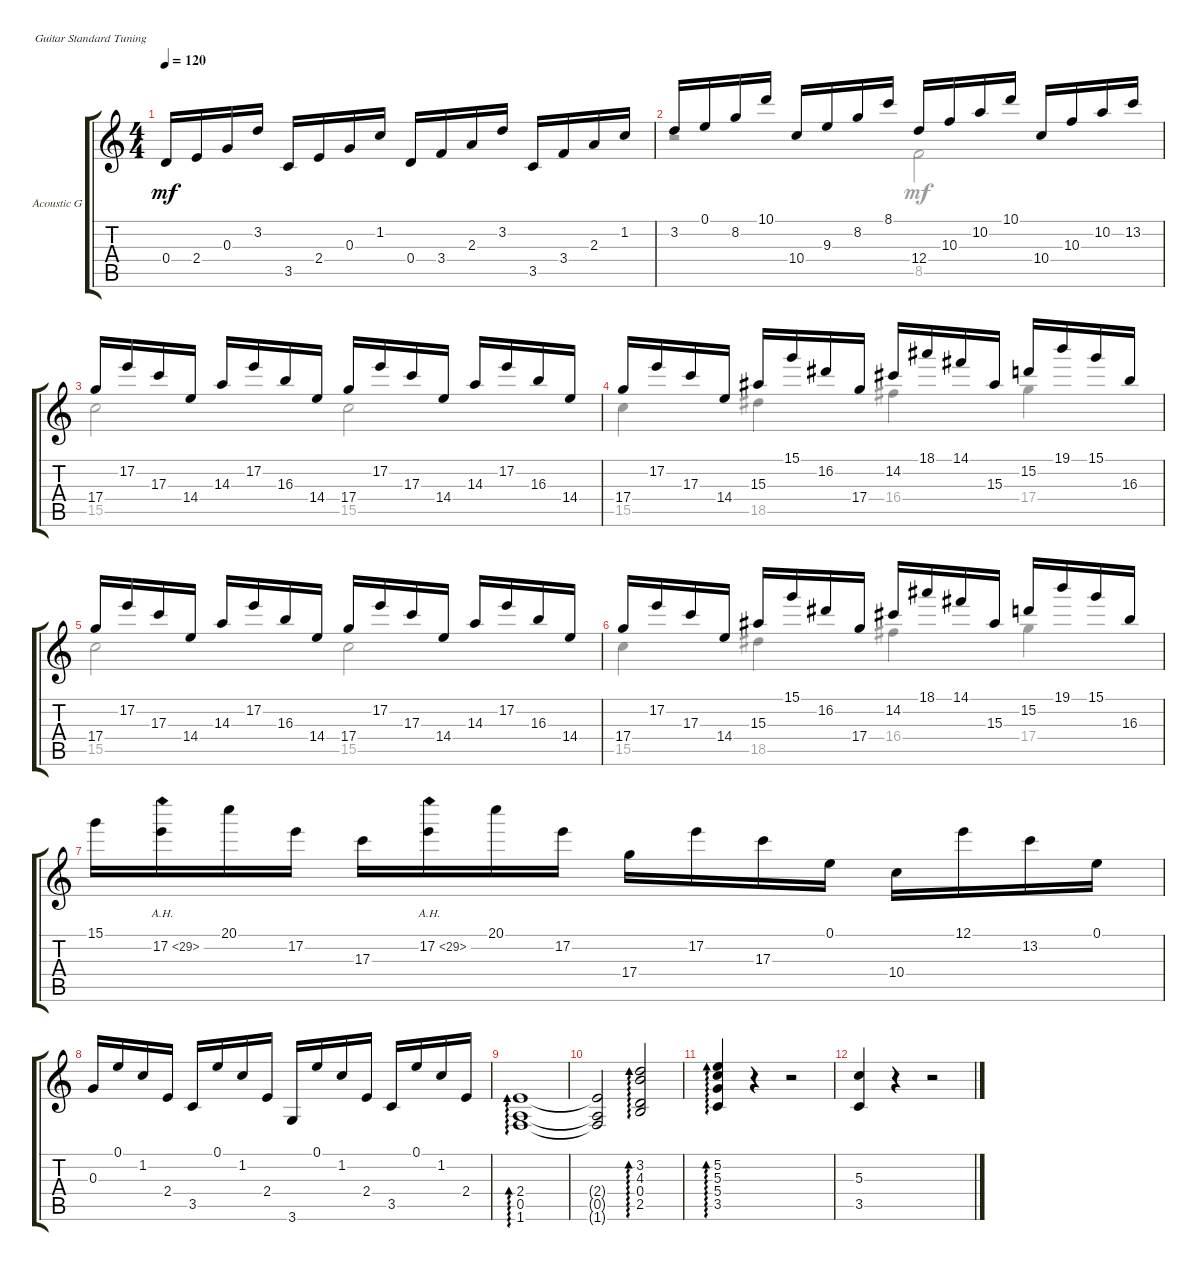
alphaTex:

\bracketExtendMode groupsimilarinstruments
\firstSystemTrackNameOrientation horizontal
\otherSystemsTrackNameOrientation horizontal
\track ("Acoustic Grand" "Acoustic G") {instrument acousticguitarnylon}
\staff {score tabs}
\tuning (E4 B3 G3 D3 A2 E2)
\voice
\ts (4 4)
\tempo 120
\clef g2
\ks c
0.4.16{dy mf} 2.4.16 0.3.16 3.2.16 3.5.16 2.4.16 0.3.16 1.2.16 0.4.16 3.4.16 2.3.16 3.2.16 3.5.16 3.4.16 2.3.16 1.2.16 |
3.2.16 0.1.16 8.2.16 10.1.16 10.4.16 9.3.16 8.2.16 8.1.16 12.4.16 10.3.16 10.2.16 10.1.16 10.4.16 10.3.16 10.2.16 13.2.16 |
17.4.16 17.2.16 17.3.16 14.4.16 14.3.16 17.2.16 16.3.16 14.4.16 17.4.16 17.2.16 17.3.16 14.4.16 14.3.16 17.2.16 16.3.16 14.4.16 |
17.4.16 17.2.16 17.3.16 14.4.16 15.3.16 15.1.16 16.2.16 17.4.16 14.2.16 18.1.16 14.1.16 15.3.16 15.2.16 19.1.16 15.1.16 16.3.16 |
17.4.16 17.2.16 17.3.16 14.4.16 14.3.16 17.2.16 16.3.16 14.4.16 17.4.16 17.2.16 17.3.16 14.4.16 14.3.16 17.2.16 16.3.16 14.4.16 |
17.4.16 17.2.16 17.3.16 14.4.16 15.3.16 15.1.16 16.2.16 17.4.16 14.2.16 18.1.16 14.1.16 15.3.16 15.2.16 19.1.16 15.1.16 16.3.16 |
15.1.16 17.2{ah 12}.16 20.1.16 17.2.16 17.3.16 17.2{ah 12}.16 20.1.16 17.2.16 17.4.16 17.2.16 17.3.16 0.1.16 10.4.16 12.1.16 13.2.16 0.1.16 |
0.3.16 0.1.16 1.2.16 2.4.16 3.5.16 0.1.16 1.2.16 2.4.16 3.6.16 0.1.16 1.2.16 2.4.16 3.5.16 0.1.16 1.2.16 2.4.16 |
(2.4 0.5 1.6).1{ad 0} |
(2.4{t} 0.5{t} 1.6{t}).2 (3.2 4.3 0.4 2.5).2{ad 0} |
(5.2 5.3 5.4 3.5).4{ad 0} r.4 r.2 |
(5.3 3.5).4 r.4 r.2
\voice
\clef g2
\ottava regular
\simile none
\ks c
|
r.2 8.5.2 |
15.5.2 15.5.2 |
15.5.4 18.5.4 16.4.4 17.4.4 |
15.5.2 15.5.2 |
15.5.4 18.5.4 16.4.4 17.4.4 |
|
|
|
|
|
